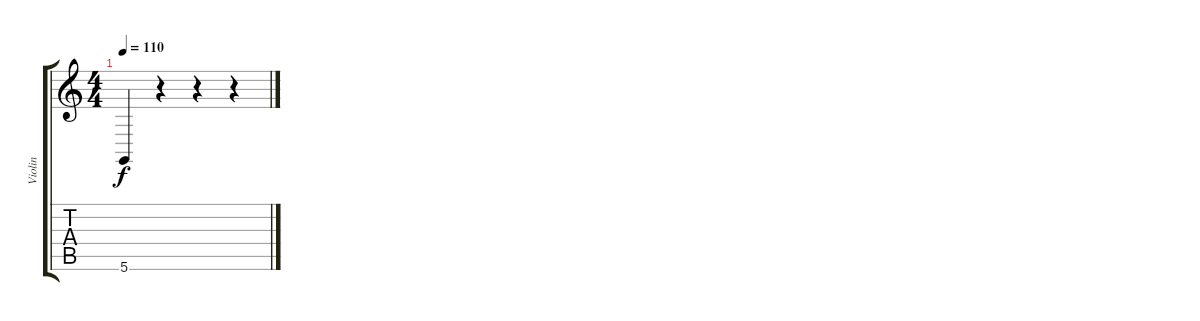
\track ("Violin" "Violin") {instrument violin}
\staff {score tabs}
\tuning (E4 B3 G3 D3 A2 D2) {hide}
\ts (4 4)
\tempo 110
\clef g2
\ks c
5.6{t}.4{dy f} r.4 r.4 r.4
